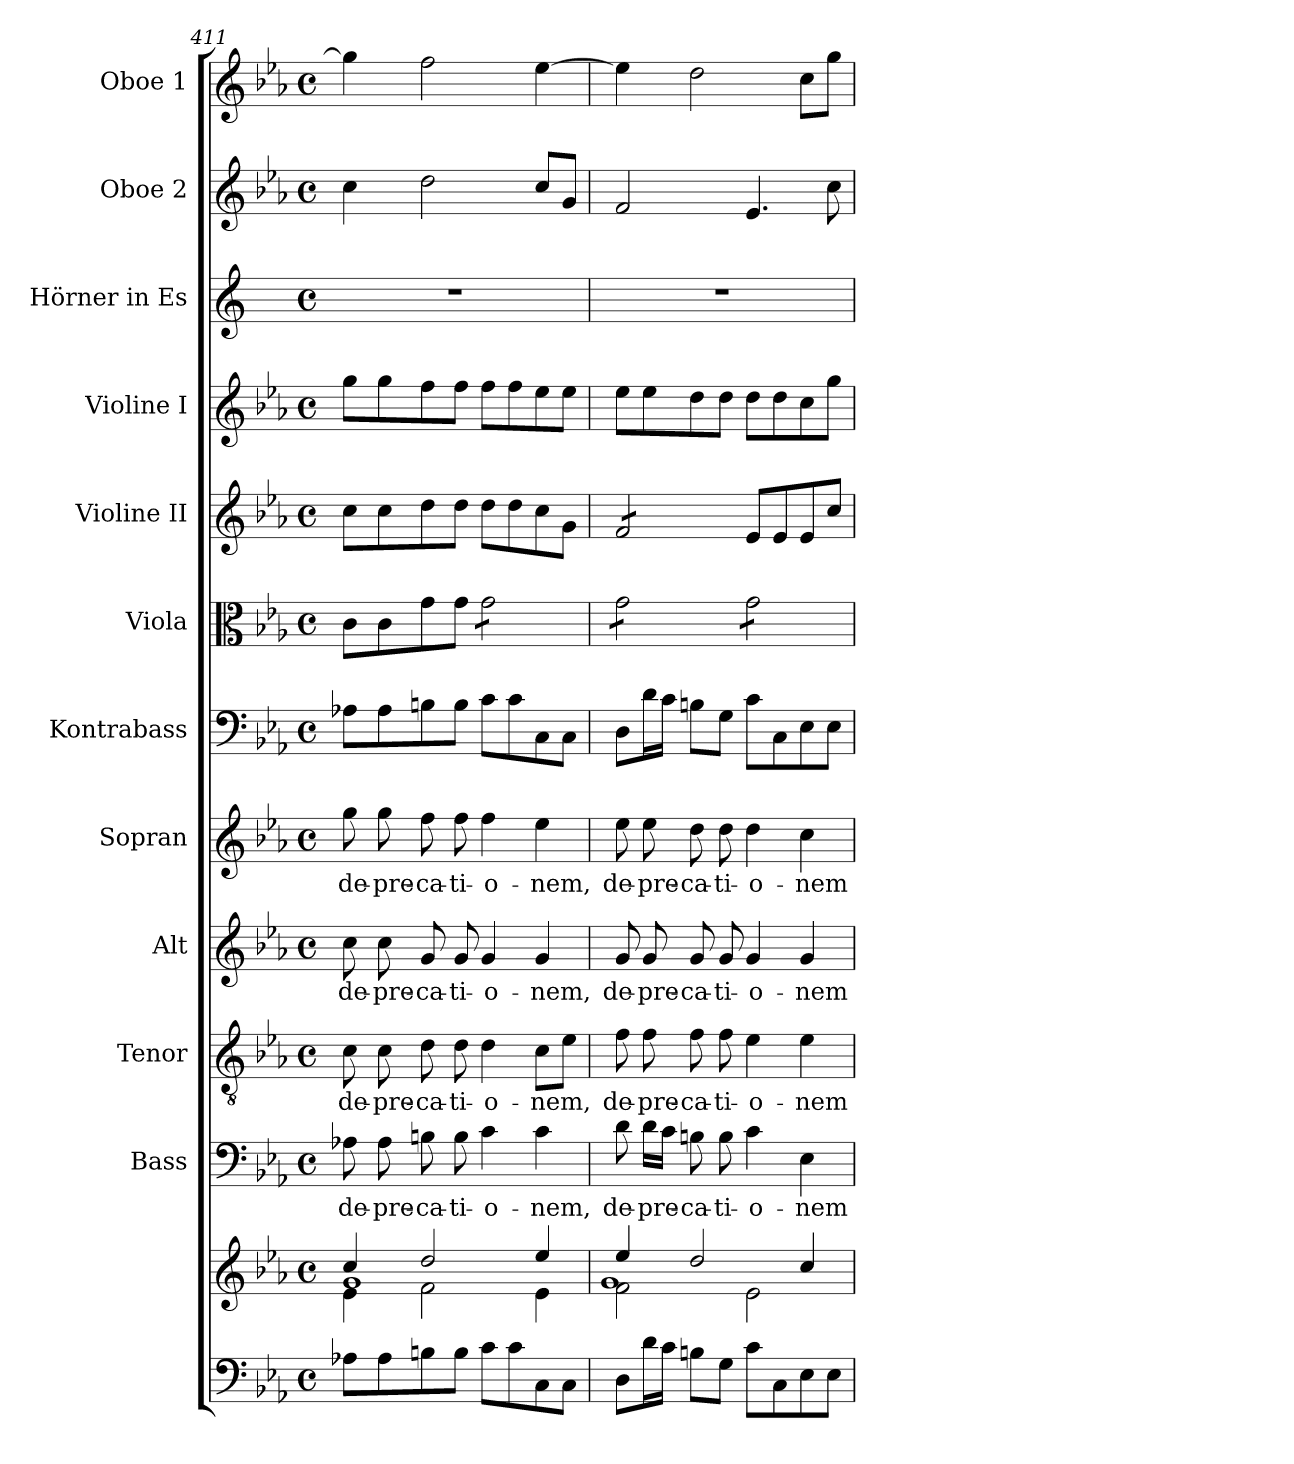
**kern	**kern	**kern	**text	**kern	**text	**kern	**text	**kern	**text	**kern	**kern	**kern	**kern	**kern	**kern	**kern
*part12	*part12	*part11	*part11	*part10	*part10	*part9	*part9	*part8	*part8	*part7	*part6	*part5	*part4	*part3	*part2	*part1
*staff13	*staff12	*staff11	*staff11	*staff10	*staff10	*staff9	*staff9	*staff8	*staff8	*staff7	*staff6	*staff5	*staff4	*staff3	*staff2	*staff1
*	*	*I"Bass	*	*I"Tenor	*	*I"Alt	*	*I"Sopran	*	*I"Kontrabass	*I"Viola	*I"Violine II	*I"Violine I	*I"Hörner in Es	*I"Oboe 2	*I"Oboe 1
*	*	*I'B.	*	*I'T.	*	*I'A.	*	*I'S.	*	*I'Kb.	*I'Vla.	*I'Vl. II	*I'Vl. I	*	*I'Ob. 2	*I'Ob. 1
*clefF4	*clefG2	*clefF4	*	*clefGv2	*	*clefG2	*	*clefG2	*	*clefF4	*clefC3	*clefG2	*clefG2	*clefG2	*clefG2	*clefG2
*	*	*	*	*	*	*	*	*	*	*ITrd7c12	*	*	*	*ITrd5c9	*	*
*k[b-e-a-]	*k[b-e-a-]	*k[b-e-a-]	*	*k[b-e-a-]	*	*k[b-e-a-]	*	*k[b-e-a-]	*	*k[b-e-a-]	*k[b-e-a-]	*k[b-e-a-]	*k[b-e-a-]	*k[b-e-a-]	*k[b-e-a-]	*k[b-e-a-]
*E-:	*E-:	*E-:	*	*E-:	*	*E-:	*	*E-:	*	*E-:	*E-:	*E-:	*E-:	*E-:	*E-:	*E-:
*M4/4	*M4/4	*M4/4	*	*M4/4	*	*M4/4	*	*M4/4	*	*M4/4	*M4/4	*M4/4	*M4/4	*M4/4	*M4/4	*M4/4
*met(c)	*met(c)	*met(c)	*	*met(c)	*	*met(c)	*	*met(c)	*	*met(c)	*met(c)	*met(c)	*met(c)	*met(c)	*met(c)	*met(c)
=411	=411	=411	=411	=411	=411	=411	=411	=411	=411	=411	=411	=411	=411	=411	=411	=411
*	*^	*	*	*	*	*	*	*	*	*	*	*	*	*	*	*
*	*	*^	*	*	*	*	*	*	*	*	*	*	*	*	*	*	*
!	!	!	!	!	!LO:LY:b	!	!LO:LY:b	!	!LO:LY:b	!	!LO:LY:b	!	!	!	!	!	!	!
8A-X\L	4cc/	4e-\	1g	8A-X\	de-	8c\	de-	8cc\	de-	8gg\	de-	8AA-X\L	8c\L	8cc\L	8gg\L	1r	4cc\	4gg\]
!	!	!	!	!	!LO:LY:b	!	!LO:LY:b	!	!LO:LY:b	!	!LO:LY:b	!	!	!	!	!	!	!
8A-\	.	.	.	8A-\	-pre-	8c\	-pre-	8cc\	-pre-	8gg\	-pre-	8AA-\	8c\	8cc\	8gg\	.	.	.
!	!	!	!	!	!LO:LY:b	!	!LO:LY:b	!	!LO:LY:b	!	!LO:LY:b	!	!	!	!	!	!	!
8Bn\	2dd/	2f\	.	8Bn\	-ca-	8d\	-ca-	8g/	-ca-	8ff\	-ca-	8BBn\	8g\	8dd\	8ff\	.	2dd\	2ff\
!	!	!	!	!	!LO:LY:b	!	!LO:LY:b	!	!LO:LY:b	!	!LO:LY:b	!	!	!	!	!	!	!
8B\J	.	.	.	8B\	-ti-	8d\	-ti-	8g/	-ti-	8ff\	-ti-	8BB\J	8g\J	8dd\J	8ff\J	.	.	.
!	!	!	!	!	!LO:LY:b	!	!LO:LY:b	!	!LO:LY:b	!	!LO:LY:b	!	!	!	!	!	!	!
*	*	*	*	*	*	*	*	*	*	*	*	*	*tremolo	*	*	*	*	*
8c\L	.	.	.	4c\	-o-	4d\	-o-	4g/	-o-	4ff\	-o-	8C\L	8g\L	8dd\L	8ff\L	.	.	.
8c\	.	.	.	.	.	.	.	.	.	.	.	8C\	8g\	8dd\	8ff\	.	.	.
!	!	!	!	!	!LO:LY:b	!	!LO:LY:b	!	!LO:LY:b	!	!LO:LY:b	!	!	!	!	!	!	!
8C\	4ee-/	4e-\	.	4c\	-nem,	8c\L	-nem,	4g/	-nem,	4ee-\	-nem,	8CC\	8g\	8cc\	8ee-\	.	8cc/L	[4ee-\
8C\J	.	.	.	.	.	8e-\J	.	.	.	.	.	8CC\J	8g\J	8g\J	8ee-\J	.	8g/J	.
=412	=412	=412	=412	=412	=412	=412	=412	=412	=412	=412	=412	=412	=412	=412	=412	=412	=412	=412
!	!	!	!	!	!LO:LY:b	!	!LO:LY:b	!	!LO:LY:b	!	!LO:LY:b	!	!	!	!	!	!	!
*	*	*	*	*	*	*	*	*	*	*	*	*	*	*tremolo	*	*	*	*
8D\L	4ee-/	2f\	1g	8d\	de-	8f\	de-	8g/	de-	8ee-\	de-	8DD\L	8g\L	8f/L	8ee-\L	1r	2f/	4ee-\]
!	!	!	!	!	!LO:LY:b	!	!LO:LY:b	!	!LO:LY:b	!	!LO:LY:b	!	!	!	!	!	!	!
16d\L	.	.	.	16d\LL	-pre-	8f\	-pre-	8g/	-pre-	8ee-\	-pre-	16D\L	8g\	8f/	8ee-\	.	.	.
16c\JJ	.	.	.	16c\JJ	.	.	.	.	.	.	.	16C\JJ	.	.	.	.	.	.
!	!	!	!	!	!LO:LY:b	!	!LO:LY:b	!	!LO:LY:b	!	!LO:LY:b	!	!	!	!	!	!	!
8Bn\L	2dd/	.	.	8Bn\	-ca-	8f\	-ca-	8g/	-ca-	8dd\	-ca-	8BBn\L	8g\	8f/	8dd\	.	.	2dd\
!	!	!	!	!	!LO:LY:b	!	!LO:LY:b	!	!LO:LY:b	!	!LO:LY:b	!	!	!	!	!	!	!
8G\J	.	.	.	8B\	-ti-	8f\	-ti-	8g/	-ti-	8dd\	-ti-	8GG\J	8g\J	8f/J	8dd\J	.	.	.
*	*	*	*	*	*	*	*	*	*	*	*	*	*	*Xtremolo	*	*	*	*
!	!	!	!	!	!LO:LY:b	!	!LO:LY:b	!	!LO:LY:b	!	!LO:LY:b	!	!	!	!	!	!	!
8c\L	.	2e-\	.	4c\	-o-	4e-\	-o-	4g/	-o-	4dd\	-o-	8C\L	8g\L	8e-/L	8dd\L	.	4.e-/	.
8C\	.	.	.	.	.	.	.	.	.	.	.	8CC\	8g\	8e-/	8dd\	.	.	.
!	!	!	!	!	!LO:LY:b	!	!LO:LY:b	!	!LO:LY:b	!	!LO:LY:b	!	!	!	!	!	!	!
8E-\	4cc/	.	.	4E-\	-nem	4e-\	-nem	4g/	-nem	4cc\	-nem	8EE-\	8g\	8e-/	8cc\	.	.	8cc\L
8E-\J	.	.	.	.	.	.	.	.	.	.	.	8EE-\J	8g\J	8cc/J	8gg\J	.	8cc\	8gg\J
*	*	*	*	*	*	*	*	*	*	*	*	*	*Xtremolo	*	*	*	*	*
*	*v	*v	*v	*	*	*	*	*	*	*	*	*	*	*	*	*	*	*
=	=	=	=	=	=	=	=	=	=	=	=	=	=	=	=	=
*-	*-	*-	*-	*-	*-	*-	*-	*-	*-	*-	*-	*-	*-	*-	*-	*-
